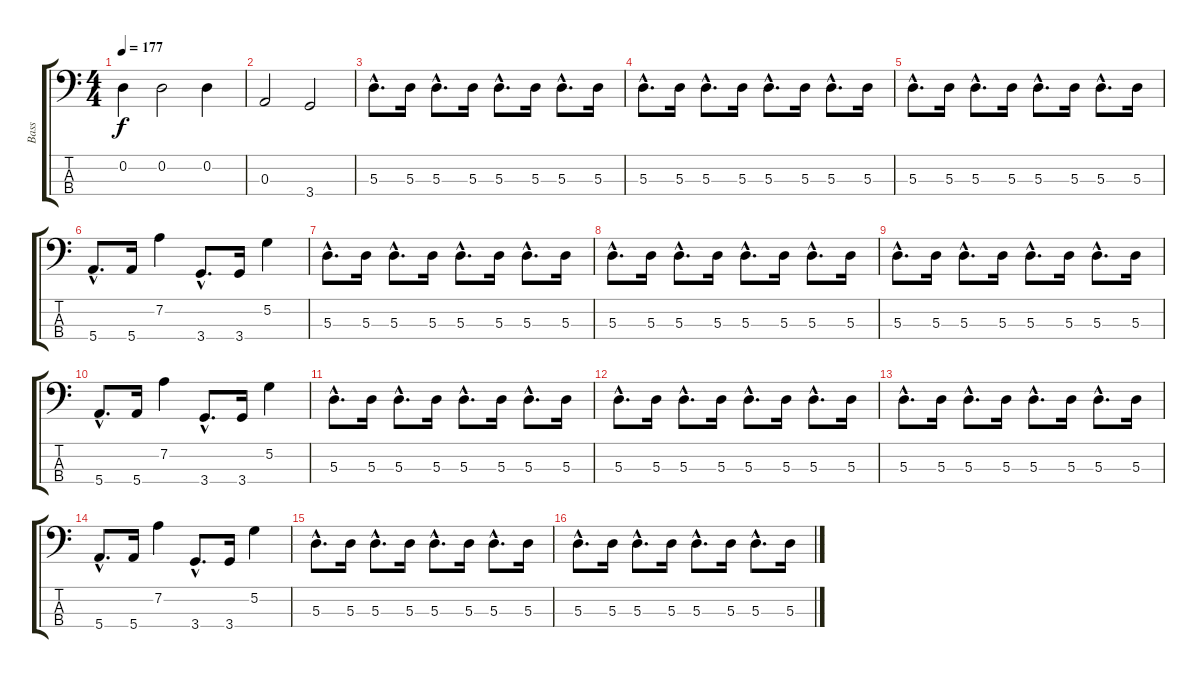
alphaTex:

\track ("Bass" "Bass") {instrument electricbassfinger}
\staff {score tabs}
\tuning (G2 D2 A1 E1) {hide}
\ts (4 4)
\tempo 177
\clef f4
\ks c
0.2.4{dy f instrument electricbassfinger} 0.2.2 0.2.4 |
0.3.2 3.4.2 |
5.3{hac}.8{d} 5.3.16 5.3{hac}.8{d} 5.3.16 5.3{hac}.8{d} 5.3.16 5.3{hac}.8{d} 5.3.16 |
5.3{hac}.8{d} 5.3.16 5.3{hac}.8{d} 5.3.16 5.3{hac}.8{d} 5.3.16 5.3{hac}.8{d} 5.3.16 |
5.3{hac}.8{d} 5.3.16 5.3{hac}.8{d} 5.3.16 5.3{hac}.8{d} 5.3.16 5.3{hac}.8{d} 5.3.16 |
5.4{hac}.8{d} 5.4.16 7.2.4 3.4{hac}.8{d} 3.4.16 5.2.4 |
5.3{hac}.8{d} 5.3.16 5.3{hac}.8{d} 5.3.16 5.3{hac}.8{d} 5.3.16 5.3{hac}.8{d} 5.3.16 |
5.3{hac}.8{d} 5.3.16 5.3{hac}.8{d} 5.3.16 5.3{hac}.8{d} 5.3.16 5.3{hac}.8{d} 5.3.16 |
5.3{hac}.8{d} 5.3.16 5.3{hac}.8{d} 5.3.16 5.3{hac}.8{d} 5.3.16 5.3{hac}.8{d} 5.3.16 |
5.4{hac}.8{d} 5.4.16 7.2.4 3.4{hac}.8{d} 3.4.16 5.2.4 |
5.3{hac}.8{d} 5.3.16 5.3{hac}.8{d} 5.3.16 5.3{hac}.8{d} 5.3.16 5.3{hac}.8{d} 5.3.16 |
5.3{hac}.8{d} 5.3.16 5.3{hac}.8{d} 5.3.16 5.3{hac}.8{d} 5.3.16 5.3{hac}.8{d} 5.3.16 |
5.3{hac}.8{d} 5.3.16 5.3{hac}.8{d} 5.3.16 5.3{hac}.8{d} 5.3.16 5.3{hac}.8{d} 5.3.16 |
5.4{hac}.8{d} 5.4.16 7.2.4 3.4{hac}.8{d} 3.4.16 5.2.4 |
5.3{hac}.8{d} 5.3.16 5.3{hac}.8{d} 5.3.16 5.3{hac}.8{d} 5.3.16 5.3{hac}.8{d} 5.3.16 |
5.3{hac}.8{d} 5.3.16 5.3{hac}.8{d} 5.3.16 5.3{hac}.8{d} 5.3.16 5.3{hac}.8{d} 5.3.16
